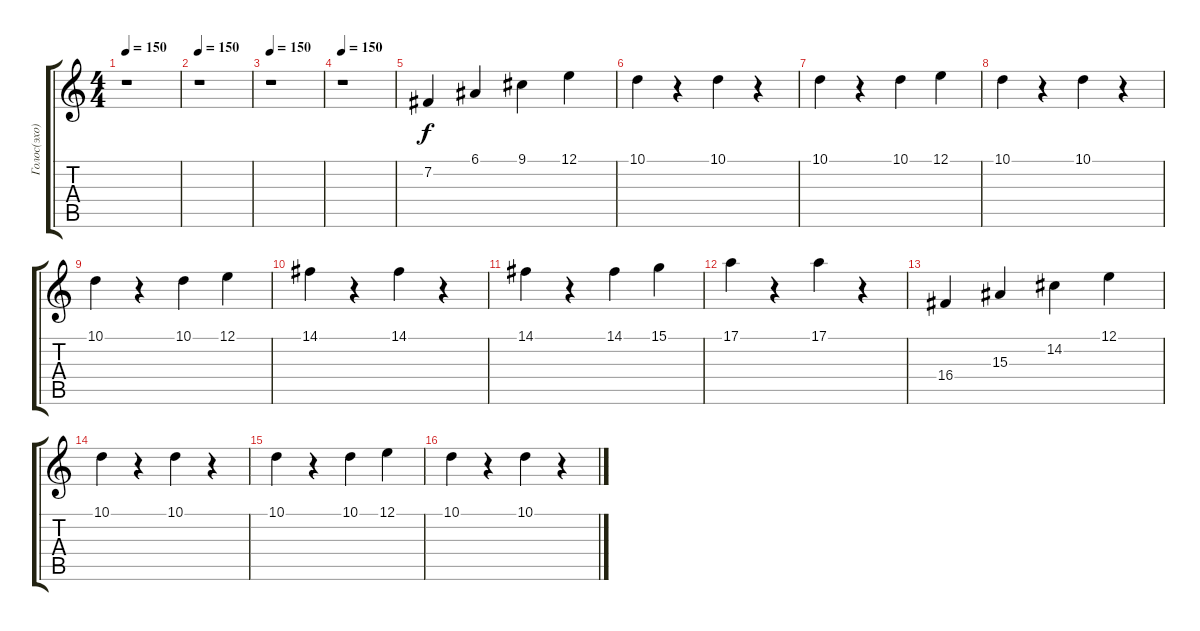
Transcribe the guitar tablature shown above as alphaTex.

\track ("Голос(эхо)" "Голос(эхо)") {instrument lead6voice}
\staff {score tabs}
\tuning (E4 B3 G3 D3 A2 E2) {hide}
\ts (4 4)
\tempo 150
\clef g2
\ks c
r.1{dy f} |
\tempo 150
r.1 |
\tempo 150
r.1 |
\tempo 150
r.1 |
7.2.4 6.1.4 9.1.4 12.1.4 |
10.1.4 r.4 10.1.4 r.4 |
10.1.4 r.4 10.1.4 12.1.4 |
10.1.4 r.4 10.1.4 r.4 |
10.1.4 r.4 10.1.4 12.1.4 |
14.1.4 r.4 14.1.4 r.4 |
14.1.4 r.4 14.1.4 15.1.4 |
17.1.4 r.4 17.1.4 r.4 |
16.4.4 15.3.4 14.2.4 12.1.4 |
10.1.4 r.4 10.1.4 r.4 |
10.1.4 r.4 10.1.4 12.1.4 |
10.1.4 r.4 10.1.4 r.4
